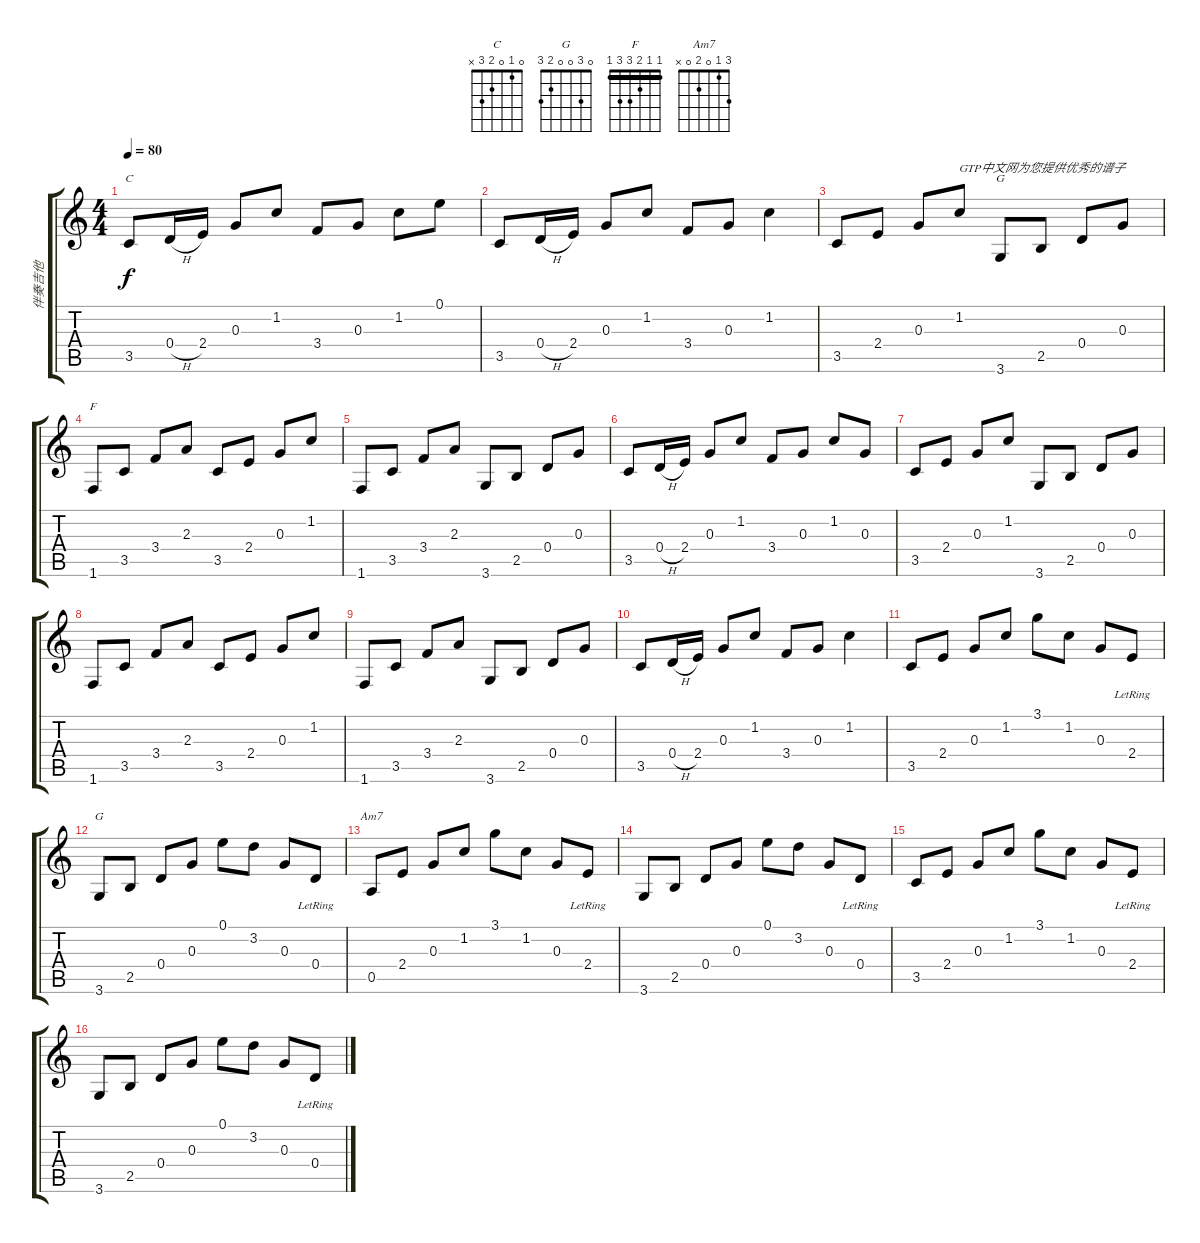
\track ("伴奏吉他" "伴奏吉他") {instrument acousticguitarsteel}
\staff {score tabs}
\tuning (E4 B3 G3 D3 A2 E2) {hide}
\chord ("C" 0 1 0 2 3 x)
\chord ("G" 3 0 0 0 2 3)
\chord ("F" 1 1 2 3 3 1) {barre 1}
\chord ("G" 0 3 0 0 2 3)
\chord ("Am7" 3 1 0 2 0 x)
\ts (4 4)
\tempo 80
\clef g2
\ks c
3.5.8{ch "C" dy f instrument acousticguitarsteel} 0.4{h}.16 2.4.16 0.3.8 1.2.8 3.4.8 0.3.8 1.2.8 0.1.8 |
3.5.8 0.4{h}.16 2.4.16 0.3.8 1.2.8 3.4.8 0.3.8 1.2.4 |
3.5.8 2.4.8 0.3.8 1.2.8{txt "GTP中文网为您提供优秀的谱子"} 3.6.8{ch "G"} 2.5.8 0.4.8 0.3.8 |
1.6.8{ch "F"} 3.5.8 3.4.8 2.3.8 3.5.8 2.4.8 0.3.8 1.2.8 |
1.6.8 3.5.8 3.4.8 2.3.8 3.6.8 2.5.8 0.4.8 0.3.8 |
3.5.8 0.4{h}.16 2.4.16 0.3.8 1.2.8 3.4.8 0.3.8 1.2.8 0.3.8 |
3.5.8 2.4.8 0.3.8 1.2.8 3.6.8 2.5.8 0.4.8 0.3.8 |
1.6.8 3.5.8 3.4.8 2.3.8 3.5.8 2.4.8 0.3.8 1.2.8 |
1.6.8 3.5.8 3.4.8 2.3.8 3.6.8 2.5.8 0.4.8 0.3.8 |
3.5.8 0.4{h}.16 2.4.16 0.3.8 1.2.8 3.4.8 0.3.8 1.2.4 |
3.5.8 2.4.8 0.3.8 1.2.8 3.1.8 1.2.8 0.3.8 2.4{lr}.8 |
3.6.8{ch "G"} 2.5.8 0.4.8 0.3.8 0.1.8 3.2.8 0.3.8 0.4{lr}.8 |
0.5.8{ch "Am7"} 2.4.8 0.3.8 1.2.8 3.1.8 1.2.8 0.3.8 2.4{lr}.8 |
3.6.8 2.5.8 0.4.8 0.3.8 0.1.8 3.2.8 0.3.8 0.4{lr}.8 |
3.5.8 2.4.8 0.3.8 1.2.8 3.1.8 1.2.8 0.3.8 2.4{lr}.8 |
3.6.8 2.5.8 0.4.8 0.3.8 0.1.8 3.2.8 0.3.8 0.4{lr}.8
